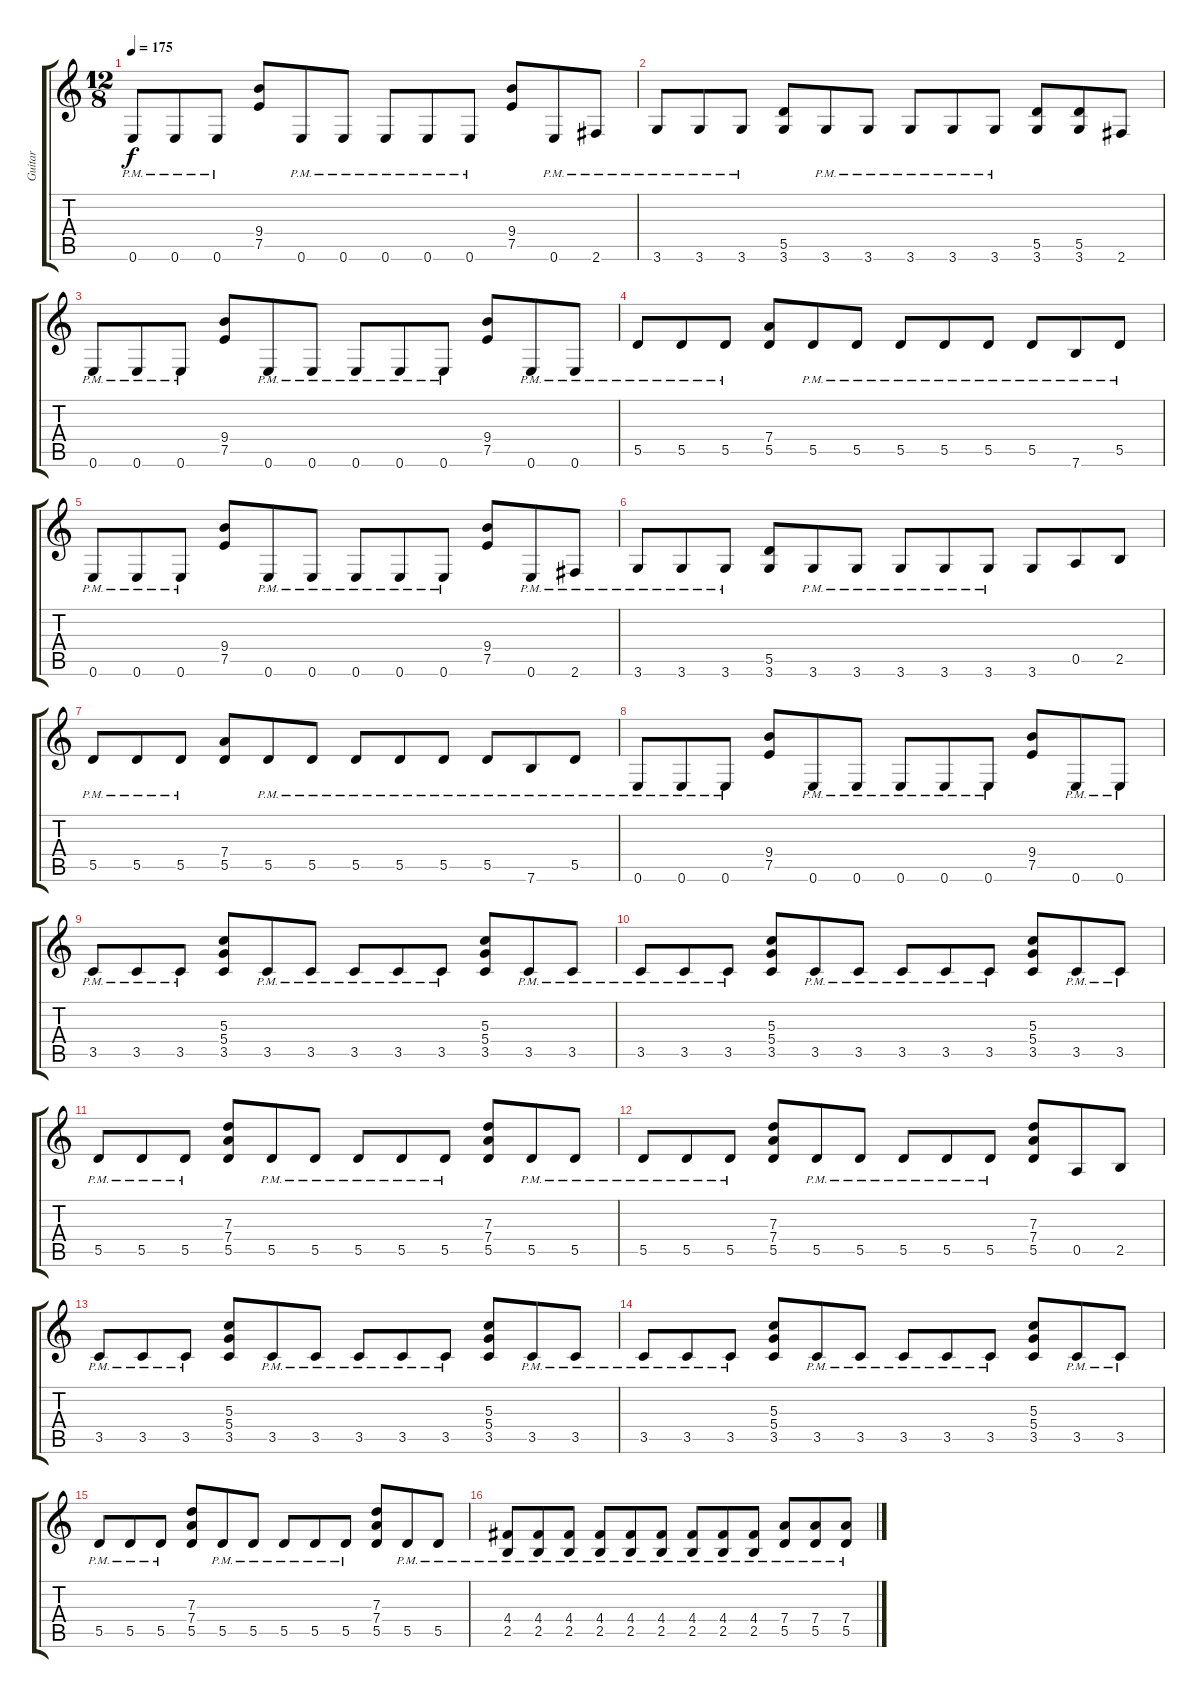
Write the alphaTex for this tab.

\track ("Guitar" "Guitar") {instrument overdrivenguitar}
\staff {score tabs}
\tuning (E4 B3 G3 D3 A2 E2) {hide}
\ts (12 8)
\tempo 175
\clef g2
\ks c
0.6{pm}.8{dy f} 0.6{pm}.8 0.6{pm}.8 (9.4 7.5).8 0.6{pm}.8 0.6{pm}.8 0.6{pm}.8 0.6{pm}.8 0.6{pm}.8 (9.4 7.5).8 0.6{pm}.8 2.6{pm}.8 |
3.6{pm}.8 3.6{pm}.8 3.6{pm}.8 (5.5 3.6).8 3.6{pm}.8 3.6{pm}.8 3.6{pm}.8 3.6{pm}.8 3.6{pm}.8 (5.5 3.6).8 (5.5 3.6).8 2.6.8 |
0.6{pm}.8 0.6{pm}.8 0.6{pm}.8 (9.4 7.5).8 0.6{pm}.8 0.6{pm}.8 0.6{pm}.8 0.6{pm}.8 0.6{pm}.8 (9.4 7.5).8 0.6{pm}.8 0.6{pm}.8 |
5.5{pm}.8 5.5{pm}.8 5.5{pm}.8 (7.4 5.5).8 5.5{pm}.8 5.5{pm}.8 5.5{pm}.8 5.5{pm}.8 5.5{pm}.8 5.5{pm}.8 7.6{pm}.8 5.5{pm}.8 |
0.6{pm}.8 0.6{pm}.8 0.6{pm}.8 (9.4 7.5).8 0.6{pm}.8 0.6{pm}.8 0.6{pm}.8 0.6{pm}.8 0.6{pm}.8 (9.4 7.5).8 0.6{pm}.8 2.6{pm}.8 |
3.6{pm}.8 3.6{pm}.8 3.6{pm}.8 (5.5 3.6).8 3.6{pm}.8 3.6{pm}.8 3.6{pm}.8 3.6{pm}.8 3.6{pm}.8 3.6.8 0.5.8 2.5.8 |
5.5{pm}.8 5.5{pm}.8 5.5{pm}.8 (7.4 5.5).8 5.5{pm}.8 5.5{pm}.8 5.5{pm}.8 5.5{pm}.8 5.5{pm}.8 5.5{pm}.8 7.6{pm}.8 5.5{pm}.8 |
0.6{pm}.8 0.6{pm}.8 0.6{pm}.8 (9.4 7.5).8 0.6{pm}.8 0.6{pm}.8 0.6{pm}.8 0.6{pm}.8 0.6{pm}.8 (9.4 7.5).8 0.6{pm}.8 0.6{pm}.8 |
3.5{pm}.8 3.5{pm}.8 3.5{pm}.8 (5.3 5.4 3.5).8 3.5{pm}.8 3.5{pm}.8 3.5{pm}.8 3.5{pm}.8 3.5{pm}.8 (5.3 5.4 3.5).8 3.5{pm}.8 3.5{pm}.8 |
3.5{pm}.8 3.5{pm}.8 3.5{pm}.8 (5.3 5.4 3.5).8 3.5{pm}.8 3.5{pm}.8 3.5{pm}.8 3.5{pm}.8 3.5{pm}.8 (5.3 5.4 3.5).8 3.5{pm}.8 3.5{pm}.8 |
5.5{pm}.8 5.5{pm}.8 5.5{pm}.8 (7.3 7.4 5.5).8 5.5{pm}.8 5.5{pm}.8 5.5{pm}.8 5.5{pm}.8 5.5{pm}.8 (7.3 7.4 5.5).8 5.5{pm}.8 5.5{pm}.8 |
5.5{pm}.8 5.5{pm}.8 5.5{pm}.8 (7.3 7.4 5.5).8 5.5{pm}.8 5.5{pm}.8 5.5{pm}.8 5.5{pm}.8 5.5{pm}.8 (7.3 7.4 5.5).8 0.5.8 2.5.8 |
3.5{pm}.8 3.5{pm}.8 3.5{pm}.8 (5.3 5.4 3.5).8 3.5{pm}.8 3.5{pm}.8 3.5{pm}.8 3.5{pm}.8 3.5{pm}.8 (5.3 5.4 3.5).8 3.5{pm}.8 3.5{pm}.8 |
3.5{pm}.8 3.5{pm}.8 3.5{pm}.8 (5.3 5.4 3.5).8 3.5{pm}.8 3.5{pm}.8 3.5{pm}.8 3.5{pm}.8 3.5{pm}.8 (5.3 5.4 3.5).8 3.5{pm}.8 3.5{pm}.8 |
5.5{pm}.8 5.5{pm}.8 5.5{pm}.8 (7.3 7.4 5.5).8 5.5{pm}.8 5.5{pm}.8 5.5{pm}.8 5.5{pm}.8 5.5{pm}.8 (7.3 7.4 5.5).8 5.5{pm}.8 5.5{pm}.8 |
(4.4{pm} 2.5{pm}).8 (4.4{pm} 2.5{pm}).8 (4.4{pm} 2.5{pm}).8 (4.4{pm} 2.5{pm}).8 (4.4{pm} 2.5{pm}).8 (4.4{pm} 2.5{pm}).8 (4.4{pm} 2.5{pm}).8 (4.4{pm} 2.5{pm}).8 (4.4{pm} 2.5{pm}).8 (7.4{pm} 5.5{pm}).8 (7.4{pm} 5.5{pm}).8 (7.4{pm} 5.5{pm}).8
